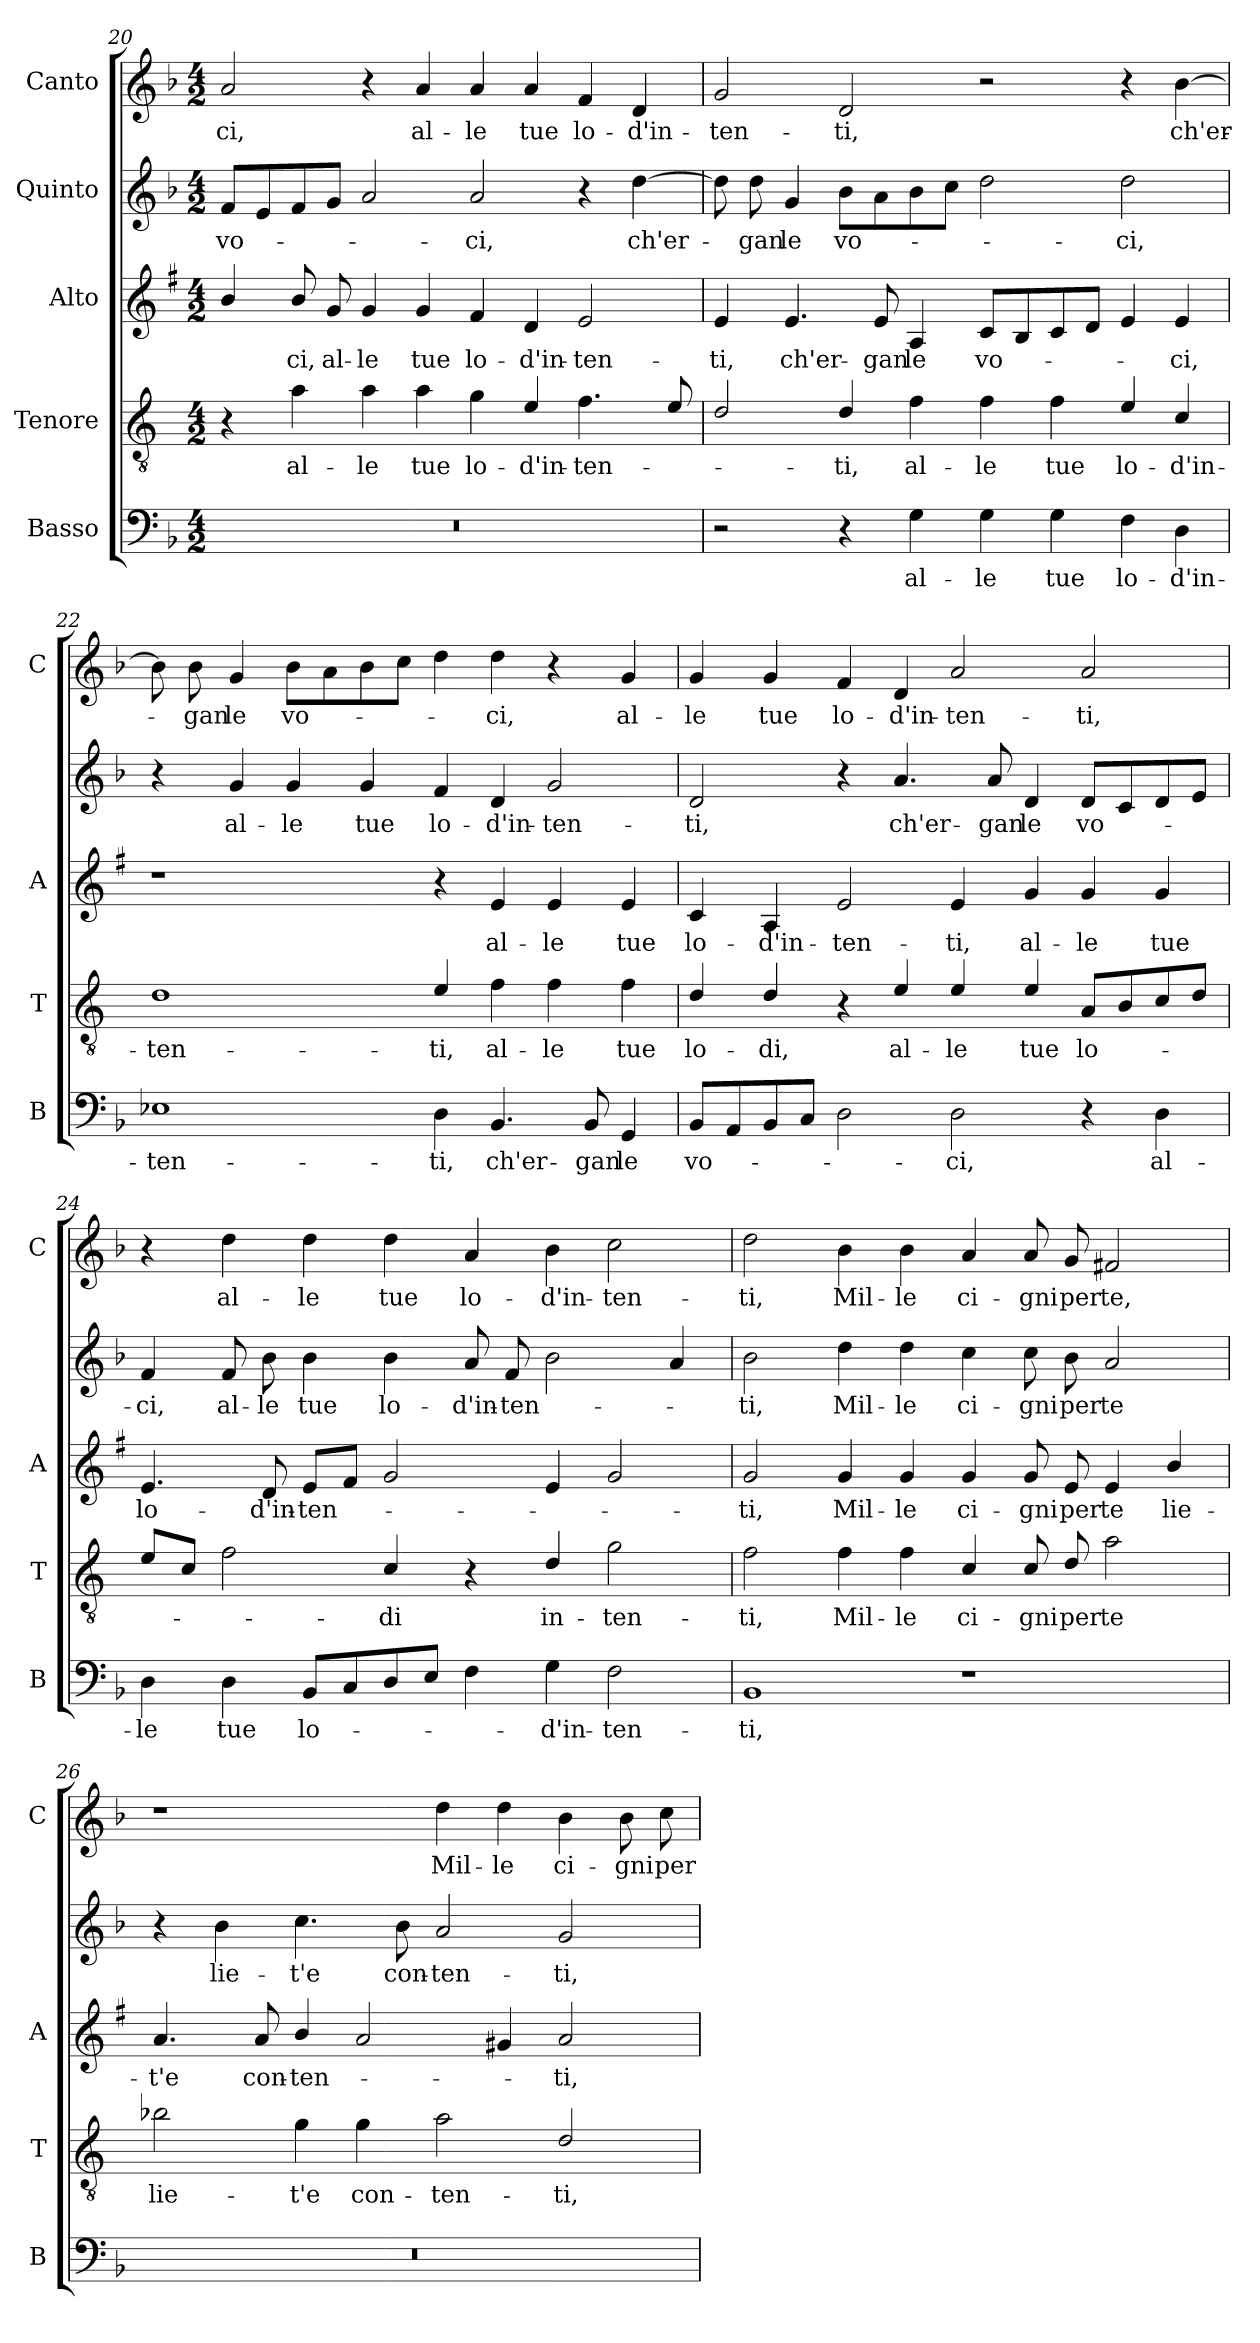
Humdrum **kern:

**kern	**text	**kern	**text	**kern	**text	**kern	**text	**kern	**text
*part5	*part5	*part4	*part4	*part3	*part3	*part2	*part2	*part1	*part1
*staff5	*staff5	*staff4	*staff4	*staff3	*staff3	*staff2	*staff2	*staff1	*staff1
*I"Basso	*	*I"Tenore	*	*I"Alto	*	*I"Quinto	*	*I"Canto	*
*I'B	*	*I'T	*	*I'A	*	*	*	*I'C	*
*clefF4	*	*clefGv2	*	*clefG2	*	*clefG2	*	*clefG2	*
*	*	*ITrd4c7	*	*ITrd1c2	*	*	*	*	*
*k[b-]	*	*k[b-]	*	*k[b-]	*	*k[b-]	*	*k[b-]	*
*F:	*	*F:	*	*F:	*	*F:	*	*F:	*
*M4/2	*	*M4/2	*	*M4/2	*	*M4/2	*	*M4/2	*
=20	=20	=20	=20	=20	=20	=20	=20	=20	=20
!	!	!	!	!	!	!	!LO:LY:b	!	!LO:LY:b
0r	.	4r	.	4a/	.	8f/L	vo-	2a/	-ci,
.	.	.	.	.	.	8e/	.	.	.
!	!	!	!LO:LY:b	!	!LO:LY:b	!	!	!	!
.	.	4d\	al-	8a/	-ci,	8f/	.	.	.
!	!	!	!	!	!LO:LY:b	!	!	!	!
.	.	.	.	8f/	al-	8g/J	.	.	.
!	!	!	!LO:LY:b	!	!LO:LY:b	!	!	!	!
.	.	4d\	-le	4f/	-le	2a/	.	4r	.
!	!	!	!LO:LY:b	!	!LO:LY:b	!	!	!	!LO:LY:b
.	.	4d\	tue	4f/	tue	.	.	4a/	al-
!	!	!	!LO:LY:b	!	!LO:LY:b	!	!LO:LY:b	!	!LO:LY:b
.	.	4c\	lo-	4e/	lo-	2a/	-ci,	4a/	-le
!	!	!	!LO:LY:b	!	!LO:LY:b	!	!	!	!LO:LY:b
.	.	4A/	-d'in-	4c/	-d'in-	.	.	4a/	tue
!	!	!	!LO:LY:b	!	!LO:LY:b	!	!	!	!LO:LY:b
.	.	4.B-\	-ten-	2d/	-ten-	4r	.	4f/	lo-
!	!	!	!	!	!	!	!LO:LY:b	!	!LO:LY:b
.	.	.	.	.	.	[4dd\	ch'er-	4d/	-d'in-
.	.	8A/	.	.	.	.	.	.	.
=21	=21	=21	=21	=21	=21	=21	=21	=21	=21
!	!	!	!	!	!LO:LY:b	!	!	!	!LO:LY:b
2r	.	2G/	.	4d/	-ti,	8dd\]	.	2g/	-ten-
!	!	!	!	!	!	!	!LO:LY:b	!	!
.	.	.	.	.	.	8dd\	-gan	.	.
!	!	!	!	!	!LO:LY:b	!	!LO:LY:b	!	!
.	.	.	.	4.d/	ch'er-	4g/	le	.	.
!	!	!	!LO:LY:b	!	!	!	!LO:LY:b	!	!LO:LY:b
4r	.	4G/	-ti,	.	.	8b-\L	vo-	2d/	-ti,
!	!	!	!	!	!LO:LY:b	!	!	!	!
.	.	.	.	8d/	-gan	8a\	.	.	.
!	!LO:LY:b	!	!LO:LY:b	!	!LO:LY:b	!	!	!	!
4G\	al-	4B-\	al-	4G/	le	8b-\	.	.	.
.	.	.	.	.	.	8cc\J	.	.	.
!	!LO:LY:b	!	!LO:LY:b	!	!LO:LY:b	!	!	!	!
4G\	-le	4B-\	-le	8B-/L	vo-	2dd\	.	2r	.
.	.	.	.	8A/	.	.	.	.	.
!	!LO:LY:b	!	!LO:LY:b	!	!	!	!	!	!
4G\	tue	4B-\	tue	8B-/	.	.	.	.	.
.	.	.	.	8c/J	.	.	.	.	.
!	!LO:LY:b	!	!LO:LY:b	!	!	!	!LO:LY:b	!	!
4F\	lo-	4A/	lo-	4d/	.	2dd\	-ci,	4r	.
!	!LO:LY:b	!	!LO:LY:b	!	!LO:LY:b	!	!	!	!LO:LY:b
4D\	-d'in-	4F/	-d'in-	4d/	-ci,	.	.	[4b-\	ch'er-
!!LO:LB:g=z
=22	=22	=22	=22	=22	=22	=22	=22	=22	=22
!	!LO:LY:b	!	!LO:LY:b	!	!	!	!	!	!
1E-X	-ten-	1G	-ten-	1r	.	4r	.	8b-\]	.
!	!	!	!	!	!	!	!	!	!LO:LY:b
.	.	.	.	.	.	.	.	8b-\	-gan
!	!	!	!	!	!	!	!LO:LY:b	!	!LO:LY:b
.	.	.	.	.	.	4g/	al-	4g/	le
!	!	!	!	!	!	!	!LO:LY:b	!	!LO:LY:b
.	.	.	.	.	.	4g/	-le	8b-\L	vo-
.	.	.	.	.	.	.	.	8a\	.
!	!	!	!	!	!	!	!LO:LY:b	!	!
.	.	.	.	.	.	4g/	tue	8b-\	.
.	.	.	.	.	.	.	.	8cc\J	.
!	!LO:LY:b	!	!LO:LY:b	!	!	!	!LO:LY:b	!	!
4D\	-ti,	4A/	-ti,	4r	.	4f/	lo-	4dd\	.
!	!LO:LY:b	!	!LO:LY:b	!	!LO:LY:b	!	!LO:LY:b	!	!LO:LY:b
4.BB-/	ch'er-	4B-\	al-	4d/	al-	4d/	-d'in-	4dd\	-ci,
!	!	!	!LO:LY:b	!	!LO:LY:b	!	!LO:LY:b	!	!
.	.	4B-\	-le	4d/	-le	2g/	-ten-	4r	.
!	!LO:LY:b	!	!	!	!	!	!	!	!
8BB-/	-gan	.	.	.	.	.	.	.	.
!	!LO:LY:b	!	!LO:LY:b	!	!LO:LY:b	!	!	!	!LO:LY:b
4GG/	le	4B-\	tue	4d/	tue	.	.	4g/	al-
=23	=23	=23	=23	=23	=23	=23	=23	=23	=23
!	!LO:LY:b	!	!LO:LY:b	!	!LO:LY:b	!	!LO:LY:b	!	!LO:LY:b
8BB-/L	vo-	4G/	lo-	4B-/	lo-	2d/	-ti,	4g/	-le
8AA/	.	.	.	.	.	.	.	.	.
!	!	!	!LO:LY:b	!	!LO:LY:b	!	!	!	!LO:LY:b
8BB-/	.	4G/	-di,	4G/	-d'in-	.	.	4g/	tue
8C/J	.	.	.	.	.	.	.	.	.
!	!	!	!	!	!LO:LY:b	!	!	!	!LO:LY:b
2D\	.	4r	.	2d/	-ten-	4r	.	4f/	lo-
!	!	!	!LO:LY:b	!	!	!	!LO:LY:b	!	!LO:LY:b
.	.	4A/	al-	.	.	4.a/	ch'er-	4d/	-d'in-
!	!LO:LY:b	!	!LO:LY:b	!	!LO:LY:b	!	!	!	!LO:LY:b
2D\	-ci,	4A/	-le	4d/	-ti,	.	.	2a/	-ten-
!	!	!	!	!	!	!	!LO:LY:b	!	!
.	.	.	.	.	.	8a/	-gan	.	.
!	!	!	!LO:LY:b	!	!LO:LY:b	!	!LO:LY:b	!	!
.	.	4A/	tue	4f/	al-	4d/	le	.	.
!	!	!	!LO:LY:b	!	!LO:LY:b	!	!LO:LY:b	!	!LO:LY:b
4r	.	8D/L	lo-	4f/	-le	8d/L	vo-	2a/	-ti,
.	.	8E/	.	.	.	8c/	.	.	.
!	!LO:LY:b	!	!	!	!LO:LY:b	!	!	!	!
4D\	al-	8F/	.	4f/	tue	8d/	.	.	.
.	.	8G/J	.	.	.	8e/J	.	.	.
=24	=24	=24	=24	=24	=24	=24	=24	=24	=24
!	!LO:LY:b	!	!	!	!LO:LY:b	!	!LO:LY:b	!	!
4D\	-le	8A/L	.	4.d/	lo-	4f/	-ci,	4r	.
.	.	8F/J	.	.	.	.	.	.	.
!	!LO:LY:b	!	!	!	!	!	!LO:LY:b	!	!LO:LY:b
4D\	tue	2B-\	.	.	.	8f/	al-	4dd\	al-
!	!	!	!	!	!LO:LY:b	!	!LO:LY:b	!	!
.	.	.	.	8c/	-d'in-	8b-\	-le	.	.
!	!LO:LY:b	!	!	!	!LO:LY:b	!	!LO:LY:b	!	!LO:LY:b
8BB-/L	lo-	.	.	8d/L	-ten-	4b-\	tue	4dd\	-le
8C/	.	.	.	8e/J	.	.	.	.	.
!	!	!	!LO:LY:b	!	!	!	!LO:LY:b	!	!LO:LY:b
8D/	.	4F/	-di	2f/	.	4b-\	lo-	4dd\	tue
8E/J	.	.	.	.	.	.	.	.	.
!	!	!	!	!	!	!	!LO:LY:b	!	!LO:LY:b
4F\	.	4r	.	.	.	8a/	-d'in-	4a/	lo-
!	!	!	!	!	!	!	!LO:LY:b	!	!
.	.	.	.	.	.	8f/	-ten-	.	.
!	!LO:LY:b	!	!LO:LY:b	!	!	!	!	!	!LO:LY:b
4G\	-d'in-	4G/	in-	4d/	.	2b-\	.	4b-\	-d'in-
!	!LO:LY:b	!	!LO:LY:b	!	!	!	!	!	!LO:LY:b
2F\	-ten-	2c\	-ten-	2f/	.	.	.	2cc\	-ten-
.	.	.	.	.	.	4a/	.	.	.
!!LO:PB:g=z
=25	=25	=25	=25	=25	=25	=25	=25	=25	=25
!	!LO:LY:b	!	!LO:LY:b	!	!LO:LY:b	!	!LO:LY:b	!	!LO:LY:b
1BB-	-ti,	2B-\	-ti,	2f/	-ti,	2b-\	-ti,	2dd\	-ti,
!	!	!	!LO:LY:b	!	!LO:LY:b	!	!LO:LY:b	!	!LO:LY:b
.	.	4B-\	Mil-	4f/	Mil-	4dd\	Mil-	4b-\	Mil-
!	!	!	!LO:LY:b	!	!LO:LY:b	!	!LO:LY:b	!	!LO:LY:b
.	.	4B-\	-le	4f/	-le	4dd\	-le	4b-\	-le
!	!	!	!LO:LY:b	!	!LO:LY:b	!	!LO:LY:b	!	!LO:LY:b
1r	.	4F/	ci-	4f/	ci-	4cc\	ci-	4a/	ci-
!	!	!	!LO:LY:b	!	!LO:LY:b	!	!LO:LY:b	!	!LO:LY:b
.	.	8F/	-gni	8f/	-gni	8cc\	-gni	8a/	-gni
!	!	!	!LO:LY:b	!	!LO:LY:b	!	!LO:LY:b	!	!LO:LY:b
.	.	8G/	per	8d/	per	8b-\	per	8g/	per
!	!	!	!LO:LY:b	!	!LO:LY:b	!	!LO:LY:b	!	!LO:LY:b
.	.	2d\	te	4d/	te	2a/	te	2f#X/	te,
!	!	!	!	!	!LO:LY:b	!	!	!	!
.	.	.	.	4a/	lie-	.	.	.	.
=26	=26	=26	=26	=26	=26	=26	=26	=26	=26
!	!	!	!LO:LY:b	!	!LO:LY:b	!	!	!	!
0r	.	2e-X\	lie-	4.g/	-t'e	4r	.	1r	.
!	!	!	!	!	!	!	!LO:LY:b	!	!
.	.	.	.	.	.	4b-\	lie-	.	.
!	!	!	!	!	!LO:LY:b	!	!	!	!
.	.	.	.	8g/	con-	.	.	.	.
!	!	!	!LO:LY:b	!	!LO:LY:b	!	!LO:LY:b	!	!
.	.	4c\	-t'e	4a/	-ten-	4.cc\	-t'e	.	.
!	!	!	!LO:LY:b	!	!	!	!	!	!
.	.	4c\	con-	2g/	.	.	.	.	.
!	!	!	!	!	!	!	!LO:LY:b	!	!
.	.	.	.	.	.	8b-\	con-	.	.
!	!	!	!LO:LY:b	!	!	!	!LO:LY:b	!	!LO:LY:b
.	.	2d\	-ten-	.	.	2a/	-ten-	4dd\	Mil-
!	!	!	!	!	!	!	!	!	!LO:LY:b
.	.	.	.	4f#X/	.	.	.	4dd\	-le
!	!	!	!LO:LY:b	!	!LO:LY:b	!	!LO:LY:b	!	!LO:LY:b
.	.	2G/	-ti,	2g/	-ti,	2g/	-ti,	4b-\	ci-
!	!	!	!	!	!	!	!	!	!LO:LY:b
.	.	.	.	.	.	.	.	8b-\	-gni
!	!	!	!	!	!	!	!	!	!LO:LY:b
.	.	.	.	.	.	.	.	8cc\	per
=	=	=	=	=	=	=	=	=	=
*-	*-	*-	*-	*-	*-	*-	*-	*-	*-
